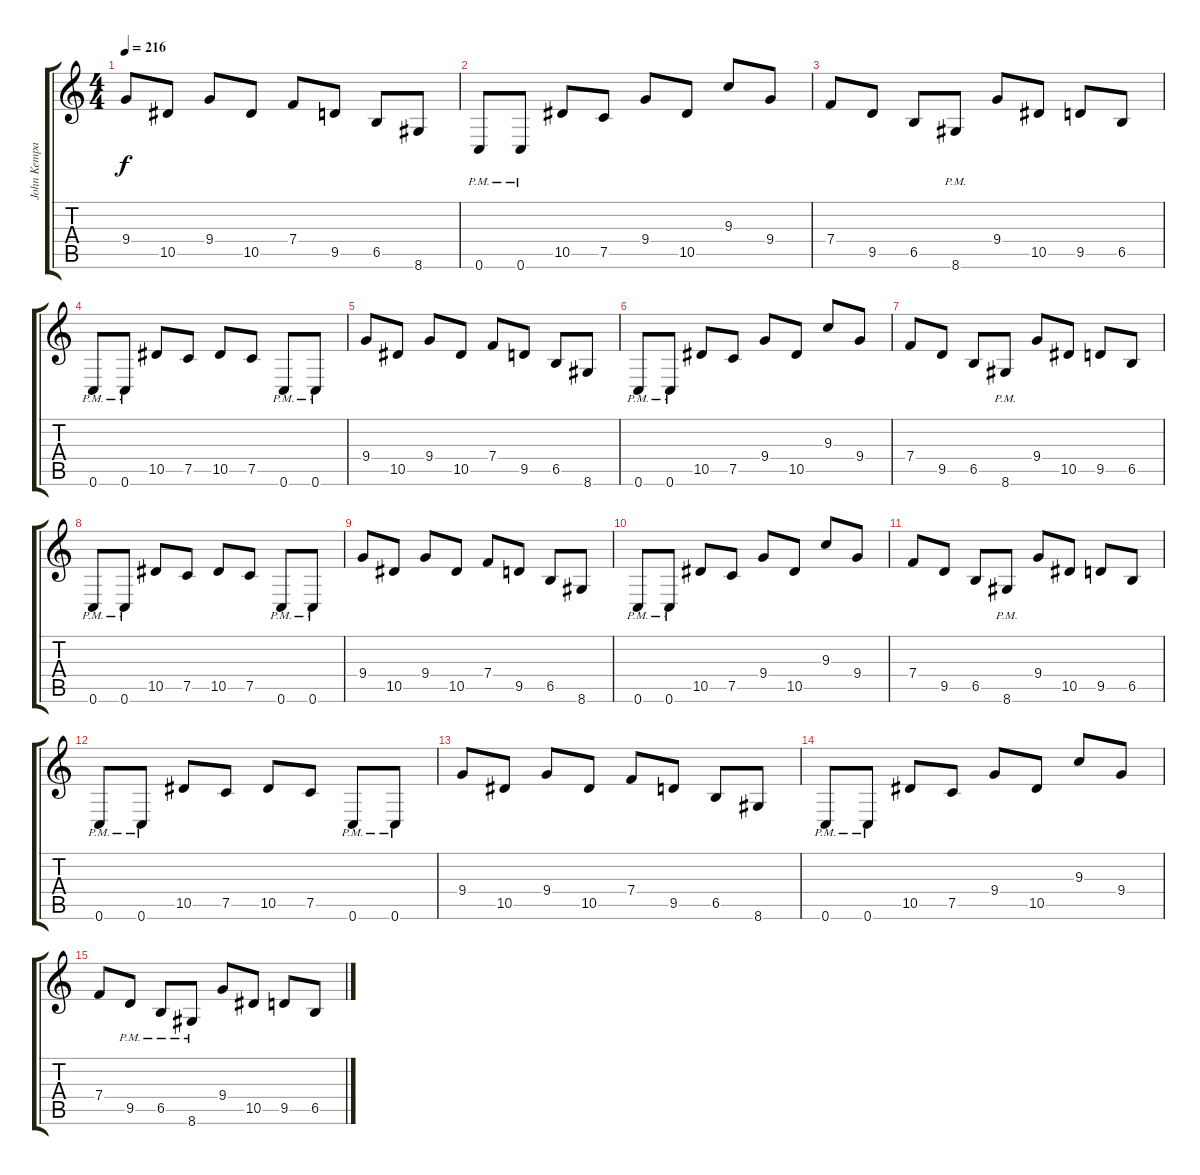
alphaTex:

\track ("John Kempainen (Rhythm Guitar)" "John Kempa") {instrument distortionguitar}
\staff {score tabs}
\tuning (C4 G3 Eb3 Bb2 F2 C2) {hide}
\ts (4 4)
\tempo 216
\clef g2
\ks c
9.4.8{dy f} 10.5.8 9.4.8 10.5.8 7.4.8 9.5.8 6.5.8 8.6.8 |
0.6{pm}.8 0.6{pm}.8 10.5.8 7.5.8 9.4.8 10.5.8 9.3.8 9.4.8 |
7.4.8 9.5.8 6.5.8 8.6{pm}.8 9.4.8 10.5.8 9.5.8 6.5.8 |
0.6{pm}.8 0.6{pm}.8 10.5.8 7.5.8 10.5.8 7.5.8 0.6{pm}.8 0.6{pm}.8 |
9.4.8 10.5.8 9.4.8 10.5.8 7.4.8 9.5.8 6.5.8 8.6.8 |
0.6{pm}.8 0.6{pm}.8 10.5.8 7.5.8 9.4.8 10.5.8 9.3.8 9.4.8 |
7.4.8 9.5.8 6.5.8 8.6{pm}.8 9.4.8 10.5.8 9.5.8 6.5.8 |
0.6{pm}.8 0.6{pm}.8 10.5.8 7.5.8 10.5.8 7.5.8 0.6{pm}.8 0.6{pm}.8 |
9.4.8 10.5.8 9.4.8 10.5.8 7.4.8 9.5.8 6.5.8 8.6.8 |
0.6{pm}.8 0.6{pm}.8 10.5.8 7.5.8 9.4.8 10.5.8 9.3.8 9.4.8 |
7.4.8 9.5.8 6.5.8 8.6{pm}.8 9.4.8 10.5.8 9.5.8 6.5.8 |
0.6{pm}.8 0.6{pm}.8 10.5.8 7.5.8 10.5.8 7.5.8 0.6{pm}.8 0.6{pm}.8 |
9.4.8 10.5.8 9.4.8 10.5.8 7.4.8 9.5.8 6.5.8 8.6.8 |
0.6{pm}.8 0.6{pm}.8 10.5.8 7.5.8 9.4.8 10.5.8 9.3.8 9.4.8 |
7.4.8 9.5{pm}.8 6.5{pm}.8 8.6{pm}.8 9.4.8 10.5.8 9.5.8 6.5.8
